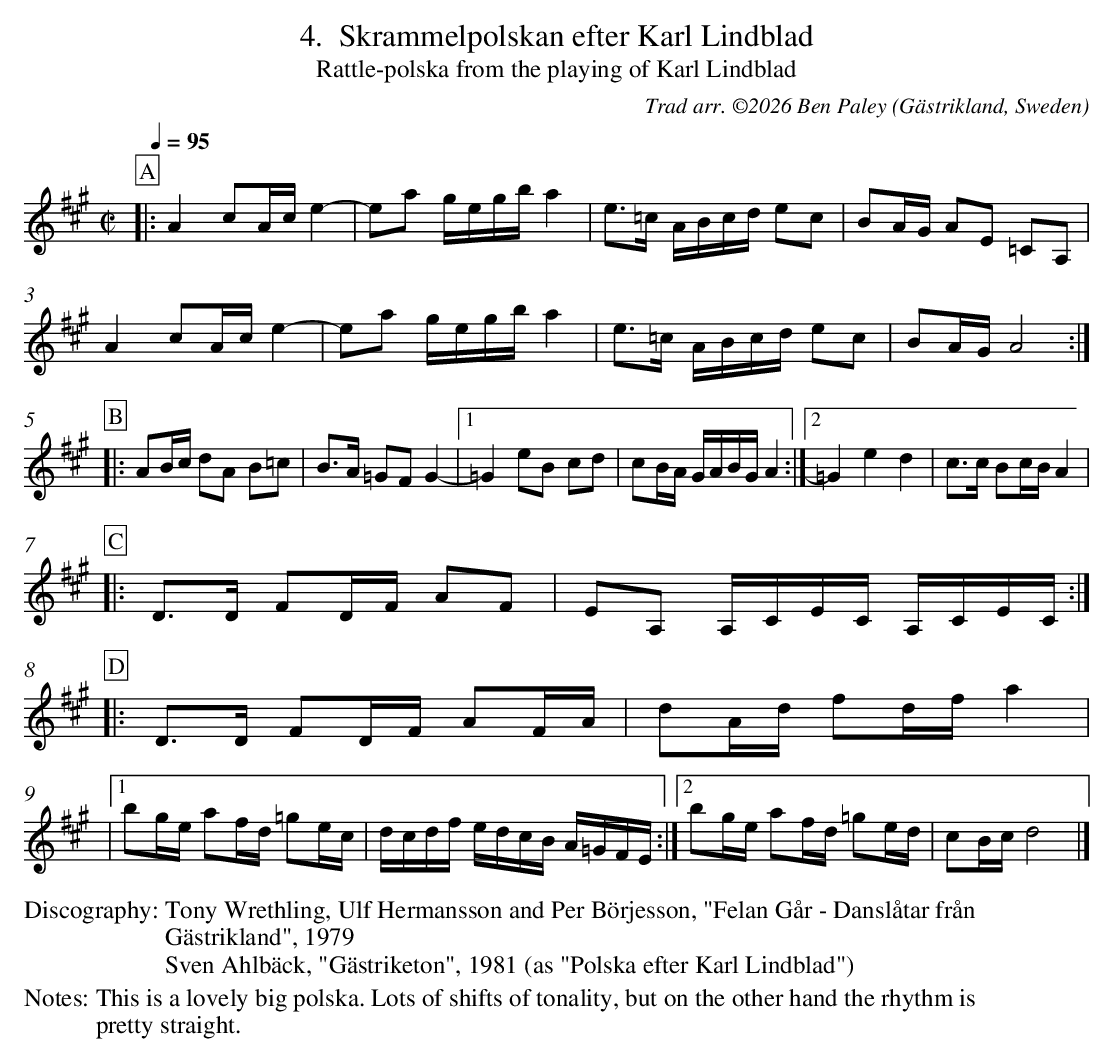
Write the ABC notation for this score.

X:1
T:Skrammelpolskan efter Karl Lindblad
T:Rattle-polska from the playing of Karl Lindblad
L:1/16
M:C|
C:Trad arr. ©2026 Ben Paley
O:Gästrikland, Sweden
Q:1/4=95
K:A
P:A
|: A4 c2Ac e4- | -e2a2 gegb a4 | e3=c ABcd e2c2 | B2AG A2E2 =C2A,2 |
A4 c2Ac e4- | -e2a2 gegb a4 | e3=c ABcd e2c2 | B2AG A8 :|]
P:B
|: A2Bc d2A2 B2=c2 |  B3A =G2F2 G4- |1 =G4 e2B2 c2d2 | c2BA GABG A4 :|2 =G4 e4 d4 | c3c B2cB A4 |
P:C
|: D3D F2DF A2F2 | E2A,2 A,CEC A,CEC :|
P:D
|: D3D F2DF A2FA | d2Ad f2df a4 |
|1 b2ge a2fd =g2ec | dcdf edcB A=GFE :|2 b2ge a2fd =g2ed | c2Bc d8 |]
